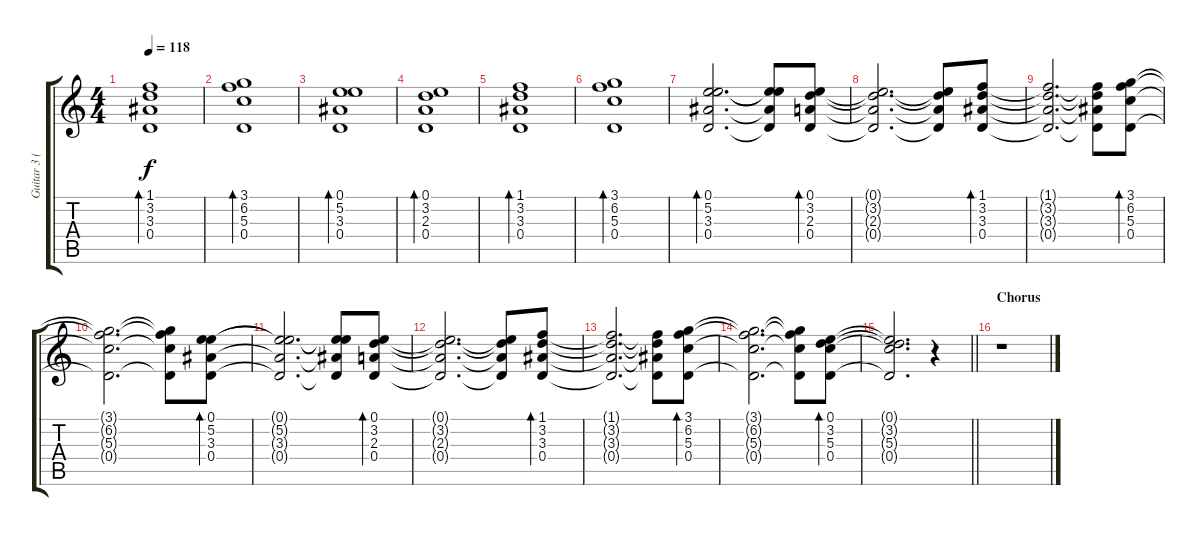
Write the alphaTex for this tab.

\track ("Guitar 3 (C. Degarmo)" "Guitar 3 (") {instrument electricguitarclean}
\staff {score tabs}
\tuning (E4 B3 G3 D3 A2 E2) {hide}
\ts (4 4)
\tempo 118
\clef g2
\ks c
(1.1 3.2 3.3 0.4).1{bd 240 dy f} |
(3.1 6.2 5.3 0.4).1{bd 240} |
(0.1 5.2 3.3 0.4).1{bd 240} |
(0.1 3.2 2.3 0.4).1{bd 240} |
(1.1 3.2 3.3 0.4).1{bd 240} |
(3.1 6.2 5.3 0.4).1{bd 240} |
(0.1 5.2 3.3 0.4).2{d bd 240} (0.1{t} 5.2{t} 3.3{t} 0.4{t}).8 (0.1 3.2 2.3 0.4).8{bd 240} |
(0.1{t} 3.2{t} 2.3{t} 0.4{t}).2{d} (0.1{t} 3.2{t} 2.3{t} 0.4{t}).8 (1.1 3.2 3.3 0.4).8{bd 240} |
(1.1{t} 3.2{t} 3.3{t} 0.4{t}).2{d} (1.1{t} 3.2{t} 3.3{t} 0.4{t}).8 (3.1 6.2 5.3 0.4).8{bd 240} |
(3.1{t} 6.2{t} 5.3{t} 0.4{t}).2{d} (3.1{t} 6.2{t} 5.3{t} 0.4{t}).8 (0.1 5.2 3.3 0.4).8{bd 240} |
(0.1{t} 5.2{t} 3.3{t} 0.4{t}).2{d} (0.1{t} 5.2{t} 3.3{t} 0.4{t}).8 (0.1 3.2 2.3 0.4).8{bd 240} |
(0.1{t} 3.2{t} 2.3{t} 0.4{t}).2{d} (0.1{t} 3.2{t} 2.3{t} 0.4{t}).8 (1.1 3.2 3.3 0.4).8{bd 240} |
(1.1{t} 3.2{t} 3.3{t} 0.4{t}).2{d} (1.1{t} 3.2{t} 3.3{t} 0.4{t}).8 (3.1 6.2 5.3 0.4).8{bd 240} |
(3.1{t} 6.2{t} 5.3{t} 0.4{t}).2{d} (3.1{t} 6.2{t} 5.3{t} 0.4{t}).8 (0.1 3.2 5.3 0.4).8{bd 240} |
\barLineRight lightlight
(0.1{t} 3.2{t} 5.3{t} 0.4{t}).2{d} r.4 |
\section ("" "Chorus")
r.1
